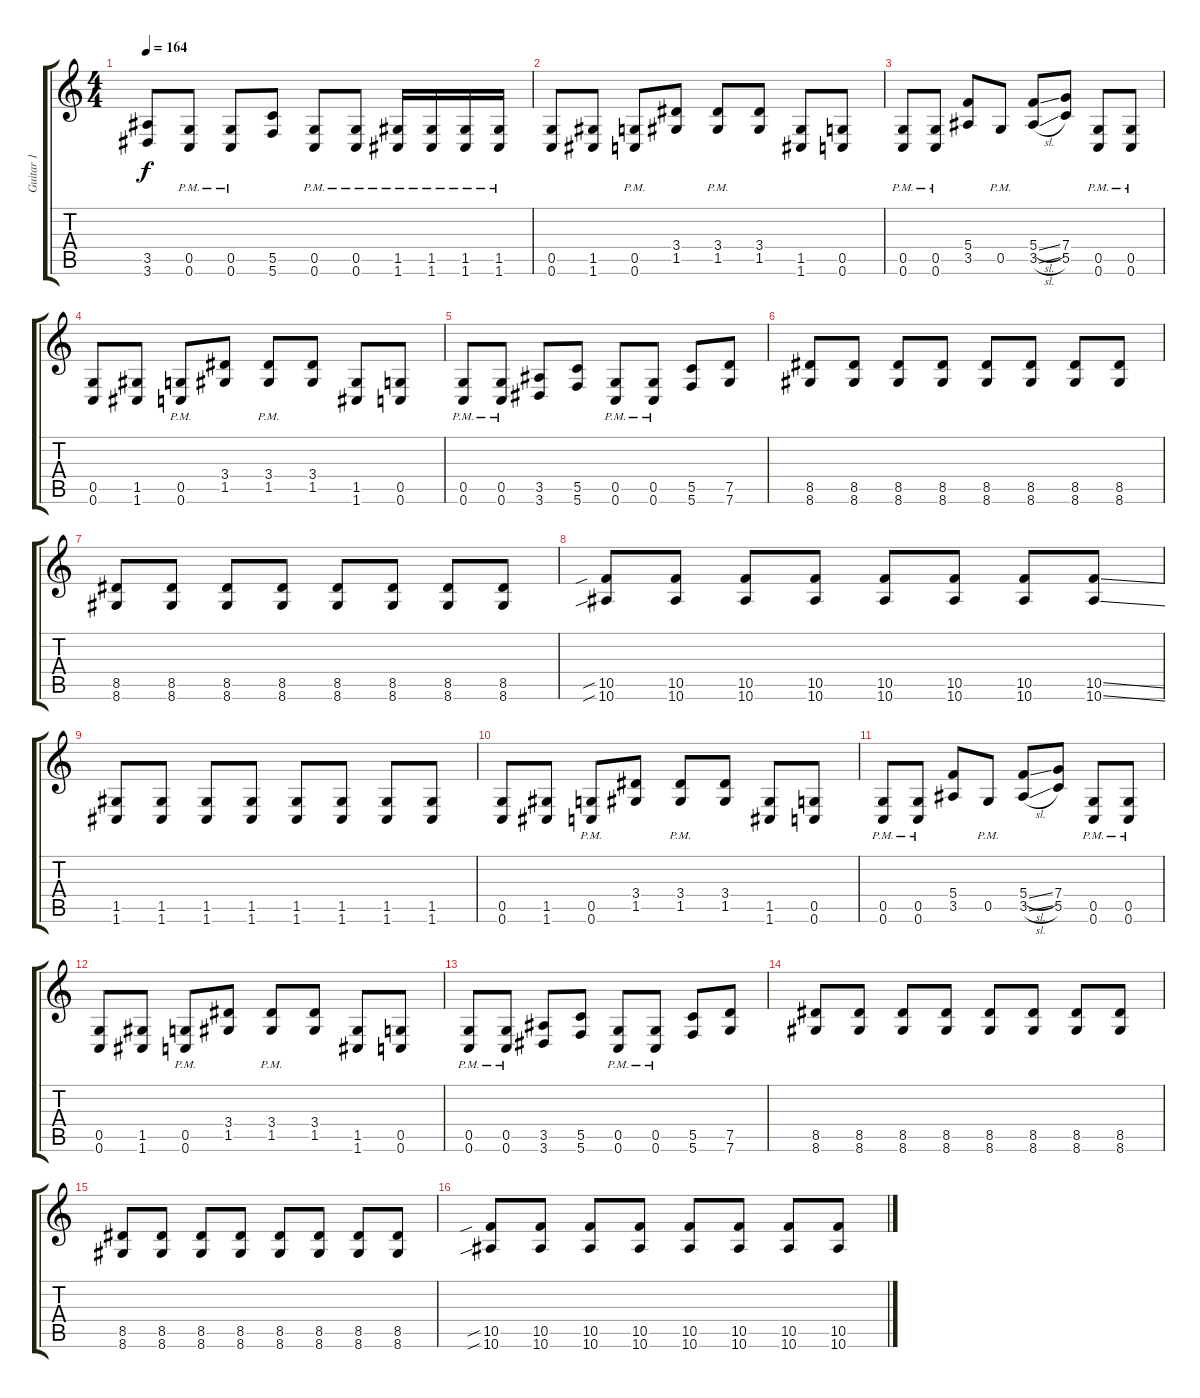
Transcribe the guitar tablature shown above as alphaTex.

\track ("Guitar 1" "Guitar 1") {instrument distortionguitar}
\staff {score tabs}
\tuning (D4 A3 F3 C3 G2 C2) {hide}
\ts (4 4)
\tempo 164
\clef g2
\ks c
(3.5 3.6).8{dy f} (0.5{pm} 0.6{pm}).8 (0.5{pm} 0.6{pm}).8 (5.5 5.6).8 (0.5{pm} 0.6{pm}).8 (0.5{pm} 0.6{pm}).8 (1.5{pm} 1.6{pm}).16 (1.5{pm} 1.6{pm}).16 (1.5{pm} 1.6{pm}).16 (1.5{pm} 1.6{pm}).16 |
(0.5 0.6).8 (1.5 1.6).8 (0.5{pm} 0.6{pm}).8 (3.4 1.5).8 (3.4{pm} 1.5{pm}).8 (3.4 1.5).8 (1.5 1.6).8 (0.5 0.6).8 |
(0.5{pm} 0.6).8 (0.5{pm} 0.6).8 (5.4 3.5).8 0.5{pm}.8 (5.4{sl} 3.5{sl}).8 (7.4 5.5).8 (0.5{pm} 0.6{pm}).8 (0.5{pm} 0.6{pm}).8 |
(0.5 0.6).8 (1.5 1.6).8 (0.5{pm} 0.6{pm}).8 (3.4 1.5).8 (3.4{pm} 1.5{pm}).8 (3.4 1.5).8 (1.5 1.6).8 (0.5 0.6).8 |
(0.5{pm} 0.6{pm}).8 (0.5{pm} 0.6{pm}).8 (3.5 3.6).8 (5.5 5.6).8 (0.5{pm} 0.6{pm}).8 (0.5{pm} 0.6{pm}).8 (5.5 5.6).8 (7.5 7.6).8 |
(8.5 8.6).8 (8.5 8.6).8 (8.5 8.6).8 (8.5 8.6).8 (8.5 8.6).8 (8.5 8.6).8 (8.5 8.6).8 (8.5 8.6).8 |
(8.5 8.6).8 (8.5 8.6).8 (8.5 8.6).8 (8.5 8.6).8 (8.5 8.6).8 (8.5 8.6).8 (8.5 8.6).8 (8.5 8.6).8 |
(10.5{sib} 10.6{sib}).8 (10.5 10.6).8 (10.5 10.6).8 (10.5 10.6).8 (10.5 10.6).8 (10.5 10.6).8 (10.5 10.6).8 (10.5{ss} 10.6{ss}).8 |
(1.5 1.6).8 (1.5 1.6).8 (1.5 1.6).8 (1.5 1.6).8 (1.5 1.6).8 (1.5 1.6).8 (1.5 1.6).8 (1.5 1.6).8 |
(0.5 0.6).8 (1.5 1.6).8 (0.5{pm} 0.6{pm}).8 (3.4 1.5).8 (3.4{pm} 1.5{pm}).8 (3.4 1.5).8 (1.5 1.6).8 (0.5 0.6).8 |
(0.5{pm} 0.6).8 (0.5{pm} 0.6).8 (5.4 3.5).8 0.5{pm}.8 (5.4{sl} 3.5{sl}).8 (7.4 5.5).8 (0.5{pm} 0.6{pm}).8 (0.5{pm} 0.6{pm}).8 |
(0.5 0.6).8 (1.5 1.6).8 (0.5{pm} 0.6{pm}).8 (3.4 1.5).8 (3.4{pm} 1.5{pm}).8 (3.4 1.5).8 (1.5 1.6).8 (0.5 0.6).8 |
(0.5{pm} 0.6{pm}).8 (0.5{pm} 0.6{pm}).8 (3.5 3.6).8 (5.5 5.6).8 (0.5{pm} 0.6{pm}).8 (0.5{pm} 0.6{pm}).8 (5.5 5.6).8 (7.5 7.6).8 |
(8.5 8.6).8 (8.5 8.6).8 (8.5 8.6).8 (8.5 8.6).8 (8.5 8.6).8 (8.5 8.6).8 (8.5 8.6).8 (8.5 8.6).8 |
(8.5 8.6).8 (8.5 8.6).8 (8.5 8.6).8 (8.5 8.6).8 (8.5 8.6).8 (8.5 8.6).8 (8.5 8.6).8 (8.5 8.6).8 |
(10.5{sib} 10.6{sib}).8 (10.5 10.6).8 (10.5 10.6).8 (10.5 10.6).8 (10.5 10.6).8 (10.5 10.6).8 (10.5 10.6).8 (10.5{ss} 10.6{ss}).8
